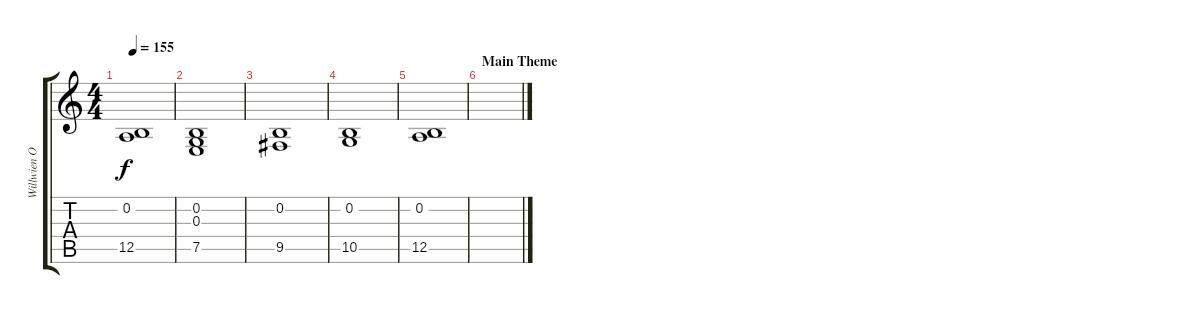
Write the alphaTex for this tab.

\track ("Willwien Orfeus (Strings)" "Willwien O") {instrument stringensemble1}
\staff {score tabs}
\tuning (E4 B3 G3 D3 A2 E2) {hide}
\ts (4 4)
\tempo 155
\clef g2
\ks c
(0.2 12.5).1{dy f} |
(0.2 0.3 7.5).1 |
(0.2 9.5).1 |
(0.2 10.5).1 |
(0.2 12.5).1 |
\section ("" "Main Theme")
